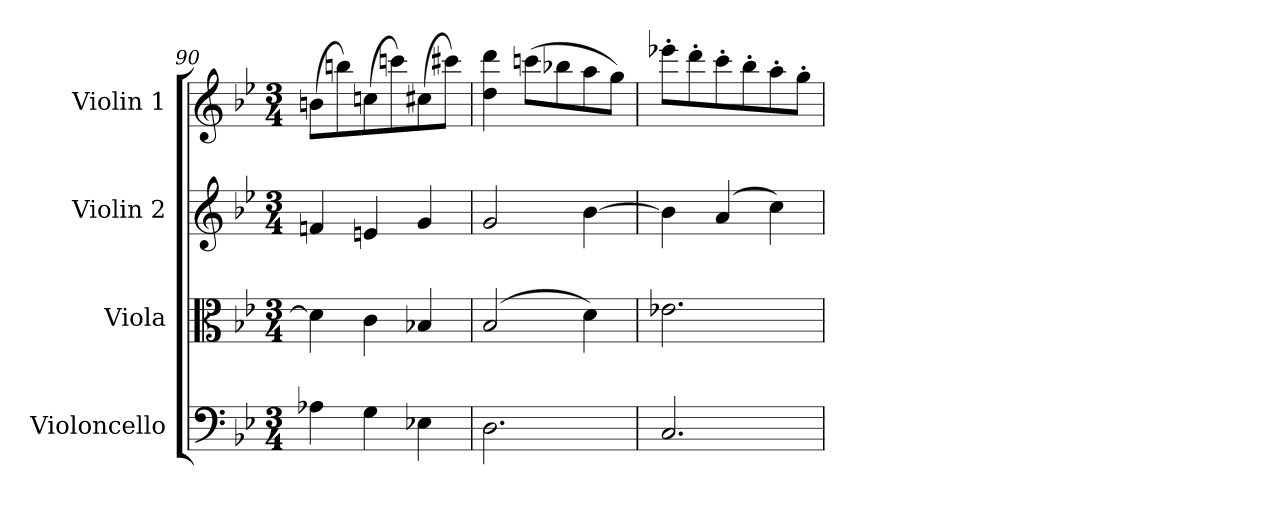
**kern	**kern	**kern	**kern
*part4	*part3	*part2	*part1
*staff4	*staff3	*staff2	*staff1
*I"Violoncello	*I"Viola	*I"Violin 2	*I"Violin 1
*I'Vc	*I'Vla	*I'Vln	*I'Vln
*clefF4	*clefC3	*clefG2	*clefG2
*k[b-e-]	*k[b-e-]	*k[b-e-]	*k[b-e-]
*M3/4	*M3/4	*M3/4	*M3/4
=90	=90	=90	=90
4A-X\	4d\]	4fn/	(8bn\L
.	.	.	8bbn\)
4G\	4c\	4en/	(8ccn\
.	.	.	8cccn\)
4E-X\	4B-X/	4g/	(8cc#X\
.	.	.	8ccc#X\J)
=91	=91	=91	=91
2.D\	(>2B-/	2g/	4dd\ 4ddd\
.	.	.	(8cccn\L
.	.	.	8bb-X\
.	4d\)	[4b-\	8aa\
.	.	.	8gg\J)
=92	=92	=92	=92
2.C/	2.e-X\	4b-\]	8eee-X'\L
.	.	.	8ddd'\
.	.	(4a/	8ccc'\
.	.	.	8bb-'\
.	.	4cc\)	8aa'\
.	.	.	8gg'\J
=	=	=	=
*-	*-	*-	*-
